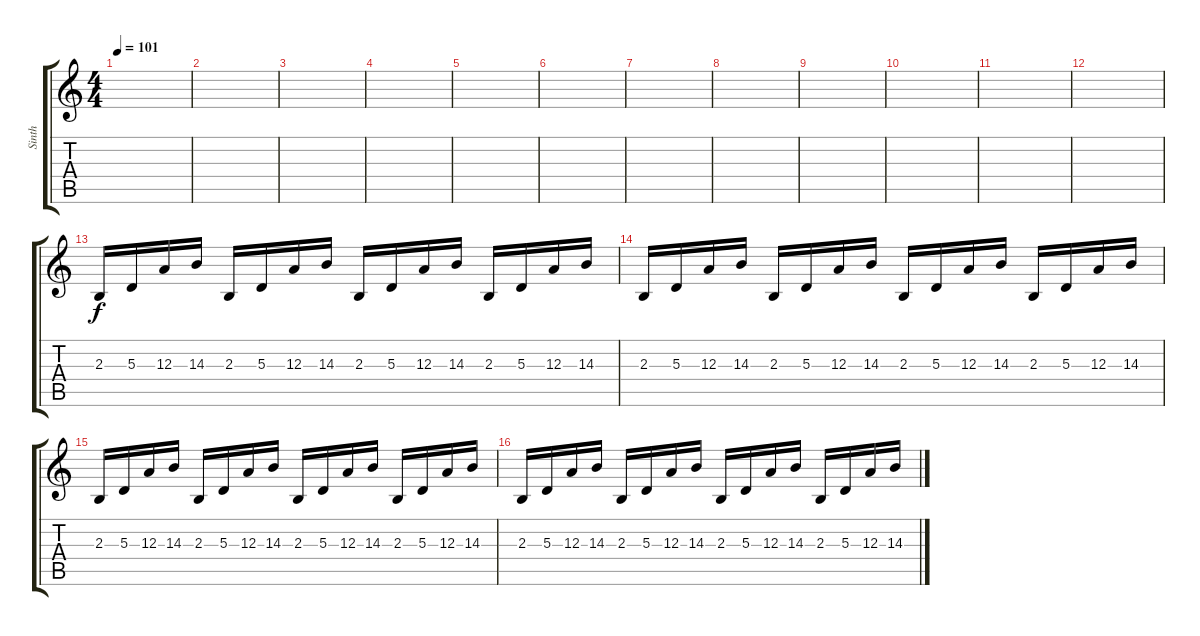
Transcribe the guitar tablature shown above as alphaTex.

\track ("Sinth" "Sinth") {instrument lead4chiff}
\staff {score tabs}
\tuning (D4 D4 A3 D3 A2 D2) {hide}
\ts (4 4)
\tempo 101
\clef g2
\ks c
|
|
|
|
|
|
|
|
|
|
|
|
2.3.16 5.3.16 12.3.16 14.3.16 2.3.16 5.3.16 12.3.16 14.3.16 2.3.16 5.3.16 12.3.16 14.3.16 2.3.16 5.3.16 12.3.16 14.3.16 |
2.3.16 5.3.16 12.3.16 14.3.16 2.3.16 5.3.16 12.3.16 14.3.16 2.3.16 5.3.16 12.3.16 14.3.16 2.3.16 5.3.16 12.3.16 14.3.16 |
2.3.16 5.3.16 12.3.16 14.3.16 2.3.16 5.3.16 12.3.16 14.3.16 2.3.16 5.3.16 12.3.16 14.3.16 2.3.16 5.3.16 12.3.16 14.3.16 |
2.3.16 5.3.16 12.3.16 14.3.16 2.3.16 5.3.16 12.3.16 14.3.16 2.3.16 5.3.16 12.3.16 14.3.16 2.3.16 5.3.16 12.3.16 14.3.16
